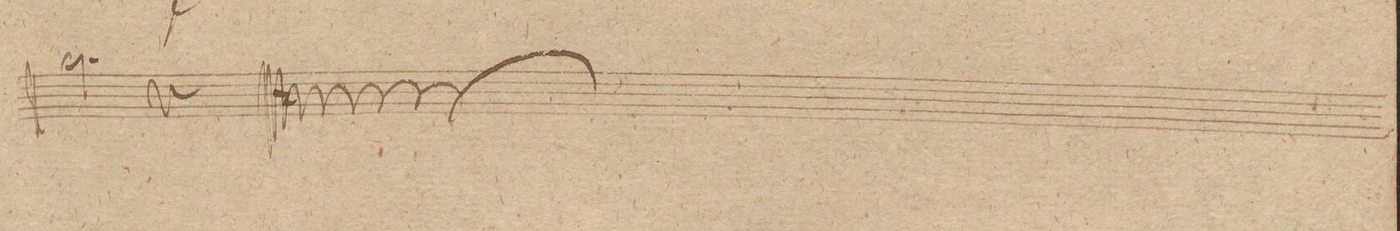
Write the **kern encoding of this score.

**kern	**dynam
*I"Clarnetto. 1mo in A.	*
*clefG2	*
*k[f#c#g#]	*
*met(c|)	*
*M2/2	*
2.ee\]	.
4r	.
==	==
*-	*-
